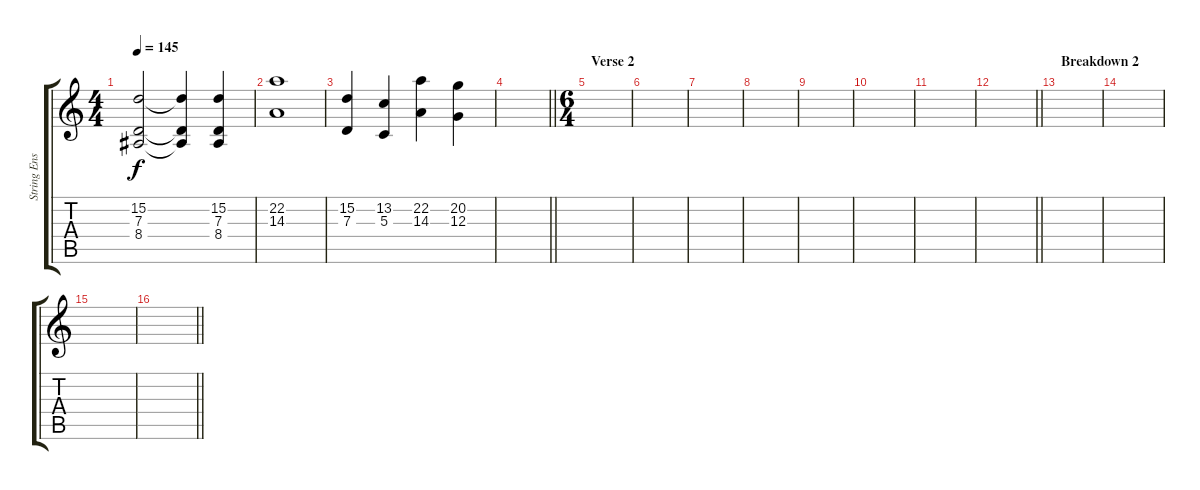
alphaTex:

\track ("String Ensemble" "String Ens") {instrument stringensemble1}
\staff {score tabs}
\tuning (E4 B3 G3 D3 A2 D2) {hide}
\ts (4 4)
\tempo 145
\clef g2
\ks c
(15.2 7.3 8.4).2{dy f} (15.2{t} 7.3{t} 8.4{t}).4 (15.2 7.3 8.4).4 |
(22.2 14.3).1 |
(15.2 7.3).4 (13.2 5.3).4 (22.2 14.3).4 (20.2 12.3).4 |
\barLineRight lightlight
|
\ts (6 4)
\section ("" "Verse 2")
|
|
|
|
|
|
|
\barLineRight lightlight
|
\section ("" "Breakdown 2")
|
|
|
\barLineRight lightlight
